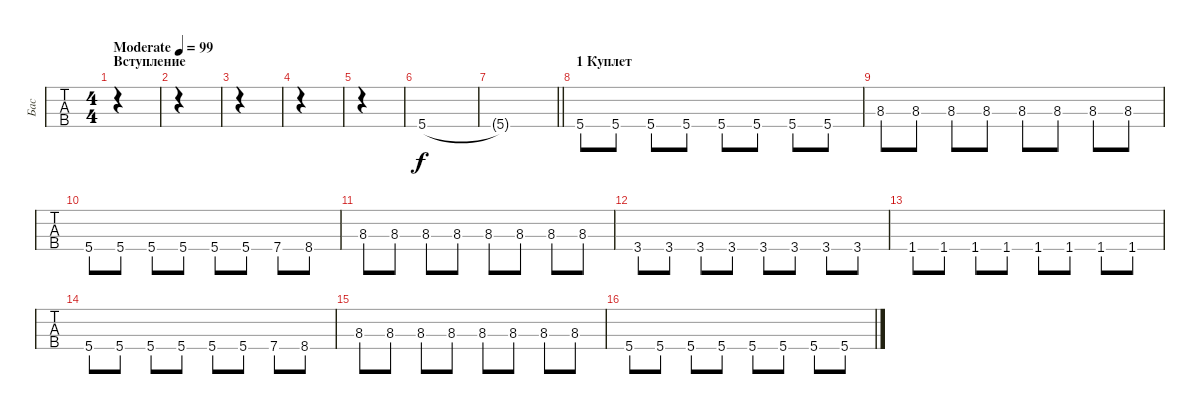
\track ("Бас" "Бас") {instrument electricbassfinger}
\staff {tabs}
\tuning (G2 D2 A1 E1) {hide}
\ts (4 4)
\section ("" "Вступление")
\tempo (99 "Moderate")
\clef f4
\ks c
|
|
|
|
|
5.4.1 |
\barLineRight lightlight
5.4{t}.1 |
\section ("" "1 Куплет")
5.4.8 5.4.8 5.4.8 5.4.8 5.4.8 5.4.8 5.4.8 5.4.8 |
8.3.8 8.3.8 8.3.8 8.3.8 8.3.8 8.3.8 8.3.8 8.3.8 |
5.4.8 5.4.8 5.4.8 5.4.8 5.4.8 5.4.8 7.4.8 8.4.8 |
8.3.8 8.3.8 8.3.8 8.3.8 8.3.8 8.3.8 8.3.8 8.3.8 |
3.4.8 3.4.8 3.4.8 3.4.8 3.4.8 3.4.8 3.4.8 3.4.8 |
1.4.8 1.4.8 1.4.8 1.4.8 1.4.8 1.4.8 1.4.8 1.4.8 |
5.4.8 5.4.8 5.4.8 5.4.8 5.4.8 5.4.8 7.4.8 8.4.8 |
8.3.8 8.3.8 8.3.8 8.3.8 8.3.8 8.3.8 8.3.8 8.3.8 |
5.4.8 5.4.8 5.4.8 5.4.8 5.4.8 5.4.8 5.4.8 5.4.8
